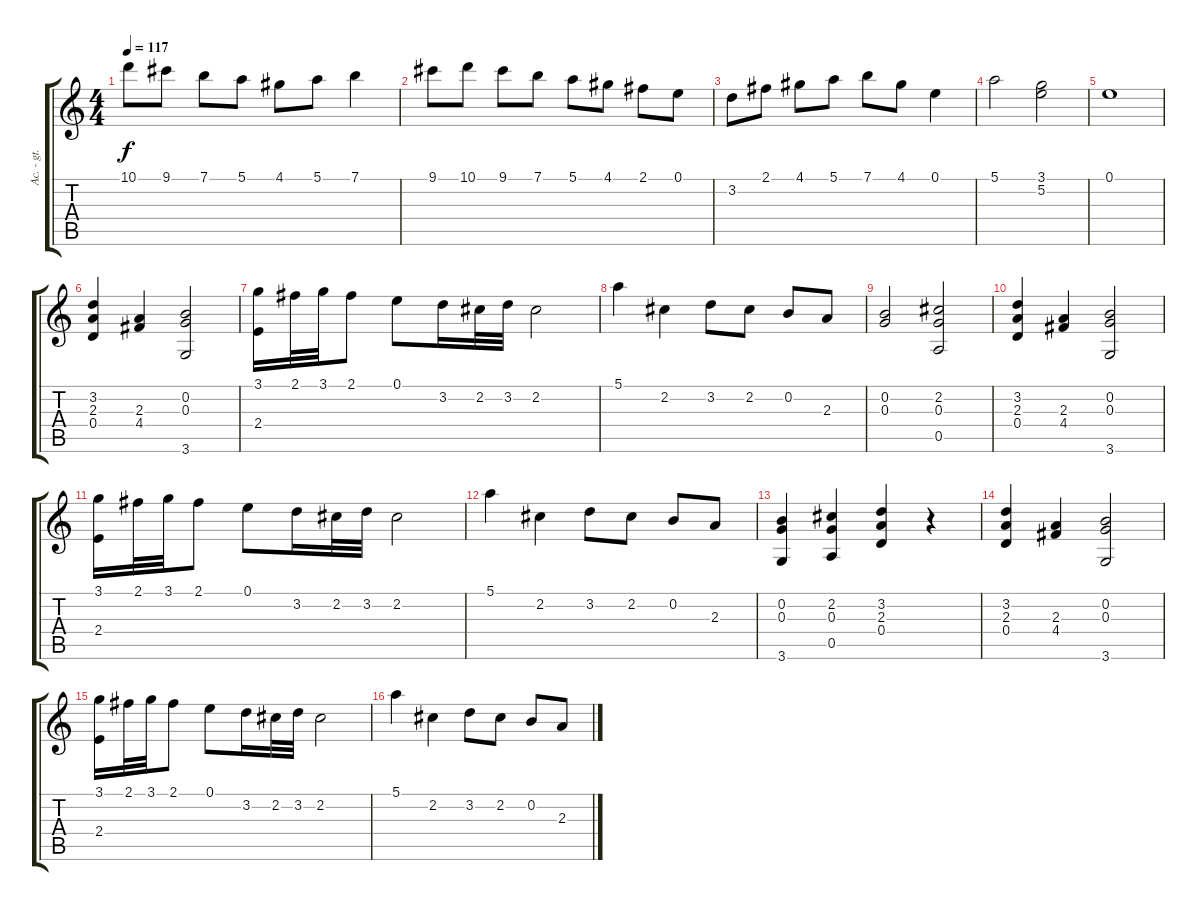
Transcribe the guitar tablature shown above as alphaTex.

\track ("Ac. - gt. 1" "Ac. - gt. ") {instrument acousticguitarsteel}
\staff {score tabs}
\tuning (E4 B3 G3 D3 A2 E2) {hide}
\ts (4 4)
\tempo 117
\clef g2
\ks c
10.1.8{dy f} 9.1.8 7.1.8 5.1.8 4.1.8 5.1.8 7.1.4 |
9.1.8 10.1.8 9.1.8 7.1.8 5.1.8 4.1.8 2.1.8 0.1.8 |
3.2.8 2.1.8 4.1.8 5.1.8 7.1.8 4.1.8 0.1.4 |
5.1.2 (3.1 5.2).2 |
0.1.1 |
(3.2 2.3 0.4).4 (2.3 4.4).4 (0.2 0.3 3.6).2 |
(3.1 2.4).16 2.1.32 3.1.32 2.1.8 0.1.8 3.2.16 2.2.32 3.2.32 2.2.2 |
5.1.4 2.2.4 3.2.8 2.2.8 0.2.8 2.3.8 |
(0.2 0.3).2 (2.2 0.3 0.5).2 |
(3.2 2.3 0.4).4 (2.3 4.4).4 (0.2 0.3 3.6).2 |
(3.1 2.4).16 2.1.32 3.1.32 2.1.8 0.1.8 3.2.16 2.2.32 3.2.32 2.2.2 |
5.1.4 2.2.4 3.2.8 2.2.8 0.2.8 2.3.8 |
(0.2 0.3 3.6).4 (2.2 0.3 0.5).4 (3.2 2.3 0.4).4 r.4 |
(3.2 2.3 0.4).4 (2.3 4.4).4 (0.2 0.3 3.6).2 |
(3.1 2.4).16 2.1.32 3.1.32 2.1.8 0.1.8 3.2.16 2.2.32 3.2.32 2.2.2 |
5.1.4 2.2.4 3.2.8 2.2.8 0.2.8 2.3.8
